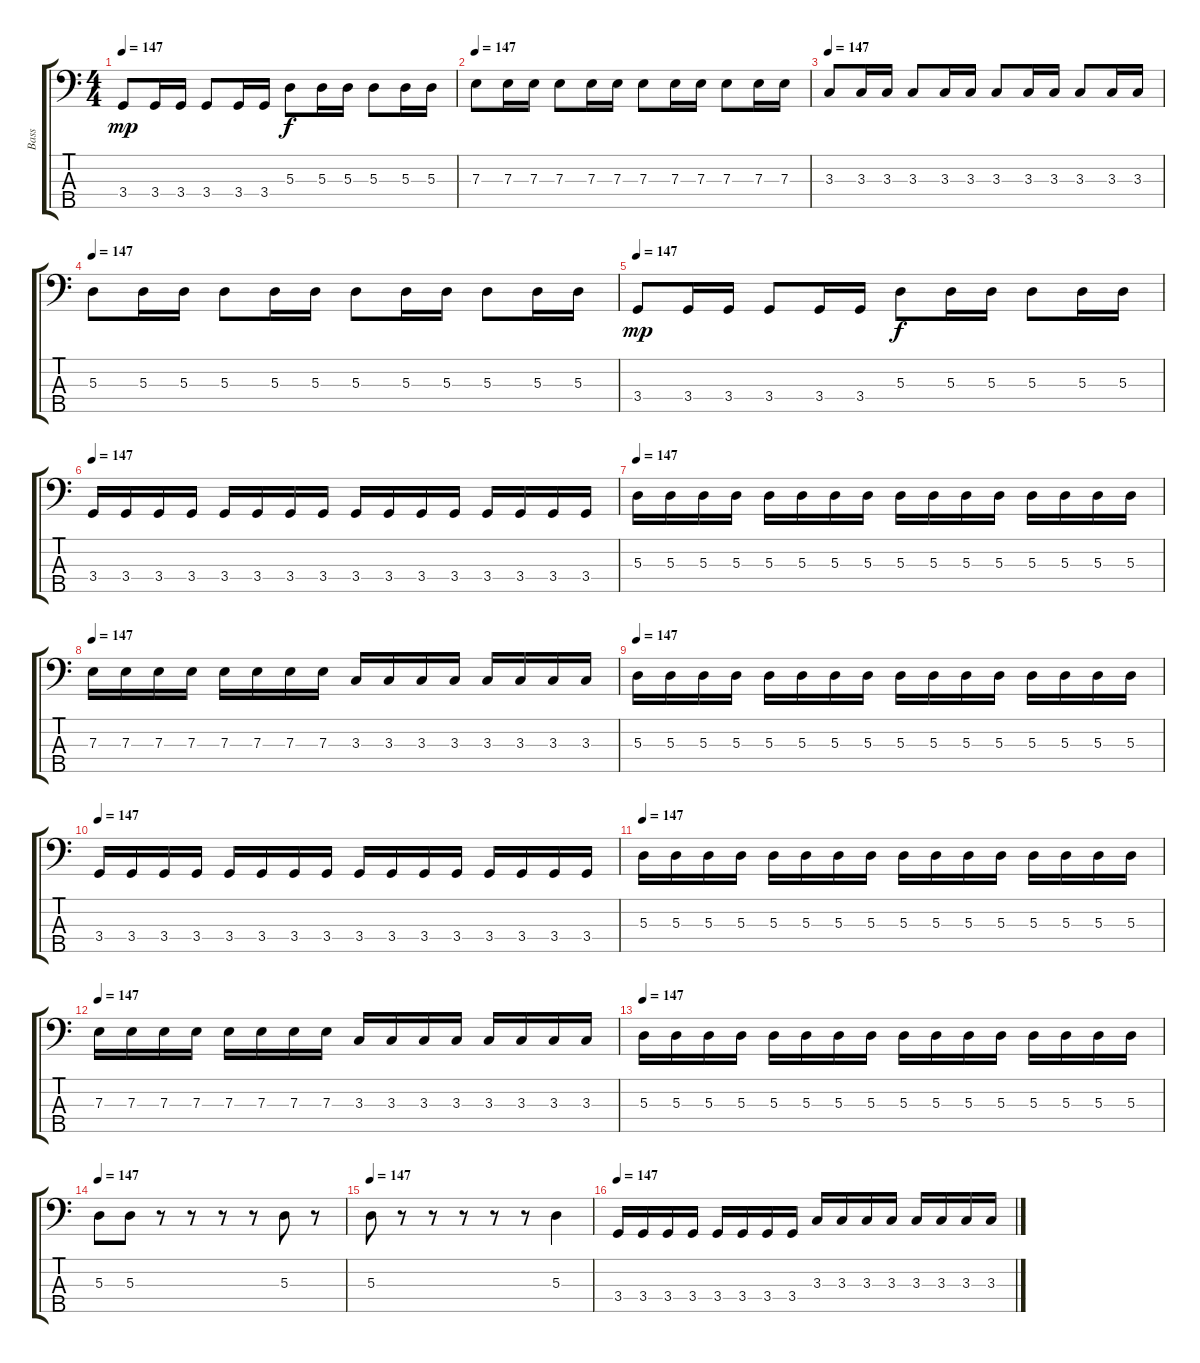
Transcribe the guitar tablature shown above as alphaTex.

\track ("Bass" "Bass") {instrument electricbassfinger}
\staff {score tabs}
\tuning (G2 D2 A1 E1 B0) {hide}
\ts (4 4)
\tempo 147
\clef f4
\ks c
3.4.8{dy mp} 3.4.16 3.4.16 3.4.8 3.4.16 3.4.16 5.3.8{dy f} 5.3.16 5.3.16 5.3.8 5.3.16 5.3.16 |
\tempo 147
7.3.8 7.3.16 7.3.16 7.3.8 7.3.16 7.3.16 7.3.8 7.3.16 7.3.16 7.3.8 7.3.16 7.3.16 |
\tempo 147
3.3.8 3.3.16 3.3.16 3.3.8 3.3.16 3.3.16 3.3.8 3.3.16 3.3.16 3.3.8 3.3.16 3.3.16 |
\tempo 147
5.3.8 5.3.16 5.3.16 5.3.8 5.3.16 5.3.16 5.3.8 5.3.16 5.3.16 5.3.8 5.3.16 5.3.16 |
\tempo 147
3.4.8{dy mp} 3.4.16 3.4.16 3.4.8 3.4.16 3.4.16 5.3.8{dy f} 5.3.16 5.3.16 5.3.8 5.3.16 5.3.16 |
\tempo 147
3.4.16 3.4.16 3.4.16 3.4.16 3.4.16 3.4.16 3.4.16 3.4.16 3.4.16 3.4.16 3.4.16 3.4.16 3.4.16 3.4.16 3.4.16 3.4.16 |
\tempo 147
5.3.16 5.3.16 5.3.16 5.3.16 5.3.16 5.3.16 5.3.16 5.3.16 5.3.16 5.3.16 5.3.16 5.3.16 5.3.16 5.3.16 5.3.16 5.3.16 |
\tempo 147
7.3.16 7.3.16 7.3.16 7.3.16 7.3.16 7.3.16 7.3.16 7.3.16 3.3.16 3.3.16 3.3.16 3.3.16 3.3.16 3.3.16 3.3.16 3.3.16 |
\tempo 147
5.3.16 5.3.16 5.3.16 5.3.16 5.3.16 5.3.16 5.3.16 5.3.16 5.3.16 5.3.16 5.3.16 5.3.16 5.3.16 5.3.16 5.3.16 5.3.16 |
\tempo 147
3.4.16 3.4.16 3.4.16 3.4.16 3.4.16 3.4.16 3.4.16 3.4.16 3.4.16 3.4.16 3.4.16 3.4.16 3.4.16 3.4.16 3.4.16 3.4.16 |
\tempo 147
5.3.16 5.3.16 5.3.16 5.3.16 5.3.16 5.3.16 5.3.16 5.3.16 5.3.16 5.3.16 5.3.16 5.3.16 5.3.16 5.3.16 5.3.16 5.3.16 |
\tempo 147
7.3.16 7.3.16 7.3.16 7.3.16 7.3.16 7.3.16 7.3.16 7.3.16 3.3.16 3.3.16 3.3.16 3.3.16 3.3.16 3.3.16 3.3.16 3.3.16 |
\tempo 147
5.3.16 5.3.16 5.3.16 5.3.16 5.3.16 5.3.16 5.3.16 5.3.16 5.3.16 5.3.16 5.3.16 5.3.16 5.3.16 5.3.16 5.3.16 5.3.16 |
\tempo 147
5.3.8 5.3.8 r.8 r.8 r.8 r.8 5.3.8 r.8 |
\tempo 147
5.3.8 r.8 r.8 r.8 r.8 r.8 5.3.4 |
\tempo 147
3.4.16 3.4.16 3.4.16 3.4.16 3.4.16 3.4.16 3.4.16 3.4.16 3.3.16 3.3.16 3.3.16 3.3.16 3.3.16 3.3.16 3.3.16 3.3.16
